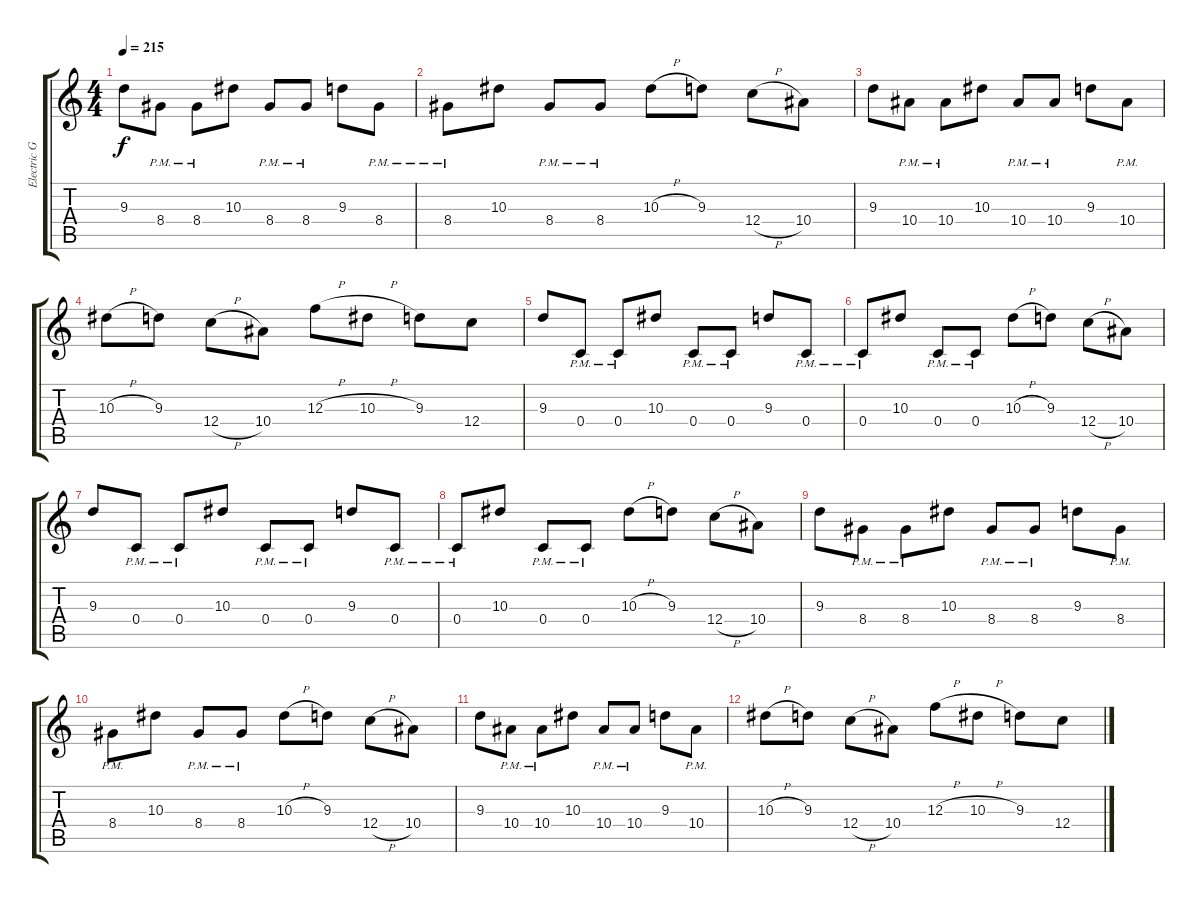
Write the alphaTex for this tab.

\track ("Electric Guitar" "Electric G") {instrument distortionguitar}
\staff {score tabs}
\tuning (D4 A3 F3 C3 G2 C2) {hide}
\ts (4 4)
\tempo 215
\clef g2
\ks c
9.3.8{dy f} 8.4{pm}.8 8.4{pm}.8 10.3.8 8.4{pm}.8 8.4{pm}.8 9.3.8 8.4{pm}.8 |
8.4{pm}.8 10.3.8 8.4{pm}.8 8.4{pm}.8 10.3{h}.8 9.3.8 12.4{h}.8 10.4.8 |
9.3.8 10.4{pm}.8 10.4{pm}.8 10.3.8 10.4{pm}.8 10.4{pm}.8 9.3.8 10.4{pm}.8 |
10.3{h}.8 9.3.8 12.4{h}.8 10.4.8 12.3{h}.8 10.3{h}.8 9.3.8 12.4.8 |
9.3.8 0.4{pm}.8 0.4{pm}.8 10.3.8 0.4{pm}.8 0.4{pm}.8 9.3.8 0.4{pm}.8 |
0.4{pm}.8 10.3.8 0.4{pm}.8 0.4{pm}.8 10.3{h}.8 9.3.8 12.4{h}.8 10.4.8 |
9.3.8 0.4{pm}.8 0.4{pm}.8 10.3.8 0.4{pm}.8 0.4{pm}.8 9.3.8 0.4{pm}.8 |
0.4{pm}.8 10.3.8 0.4{pm}.8 0.4{pm}.8 10.3{h}.8 9.3.8 12.4{h}.8 10.4.8 |
9.3.8 8.4{pm}.8 8.4{pm}.8 10.3.8 8.4{pm}.8 8.4{pm}.8 9.3.8 8.4{pm}.8 |
8.4{pm}.8 10.3.8 8.4{pm}.8 8.4{pm}.8 10.3{h}.8 9.3.8 12.4{h}.8 10.4.8 |
9.3.8 10.4{pm}.8 10.4{pm}.8 10.3.8 10.4{pm}.8 10.4{pm}.8 9.3.8 10.4{pm}.8 |
10.3{h}.8 9.3.8 12.4{h}.8 10.4.8 12.3{h}.8 10.3{h}.8 9.3.8 12.4.8
